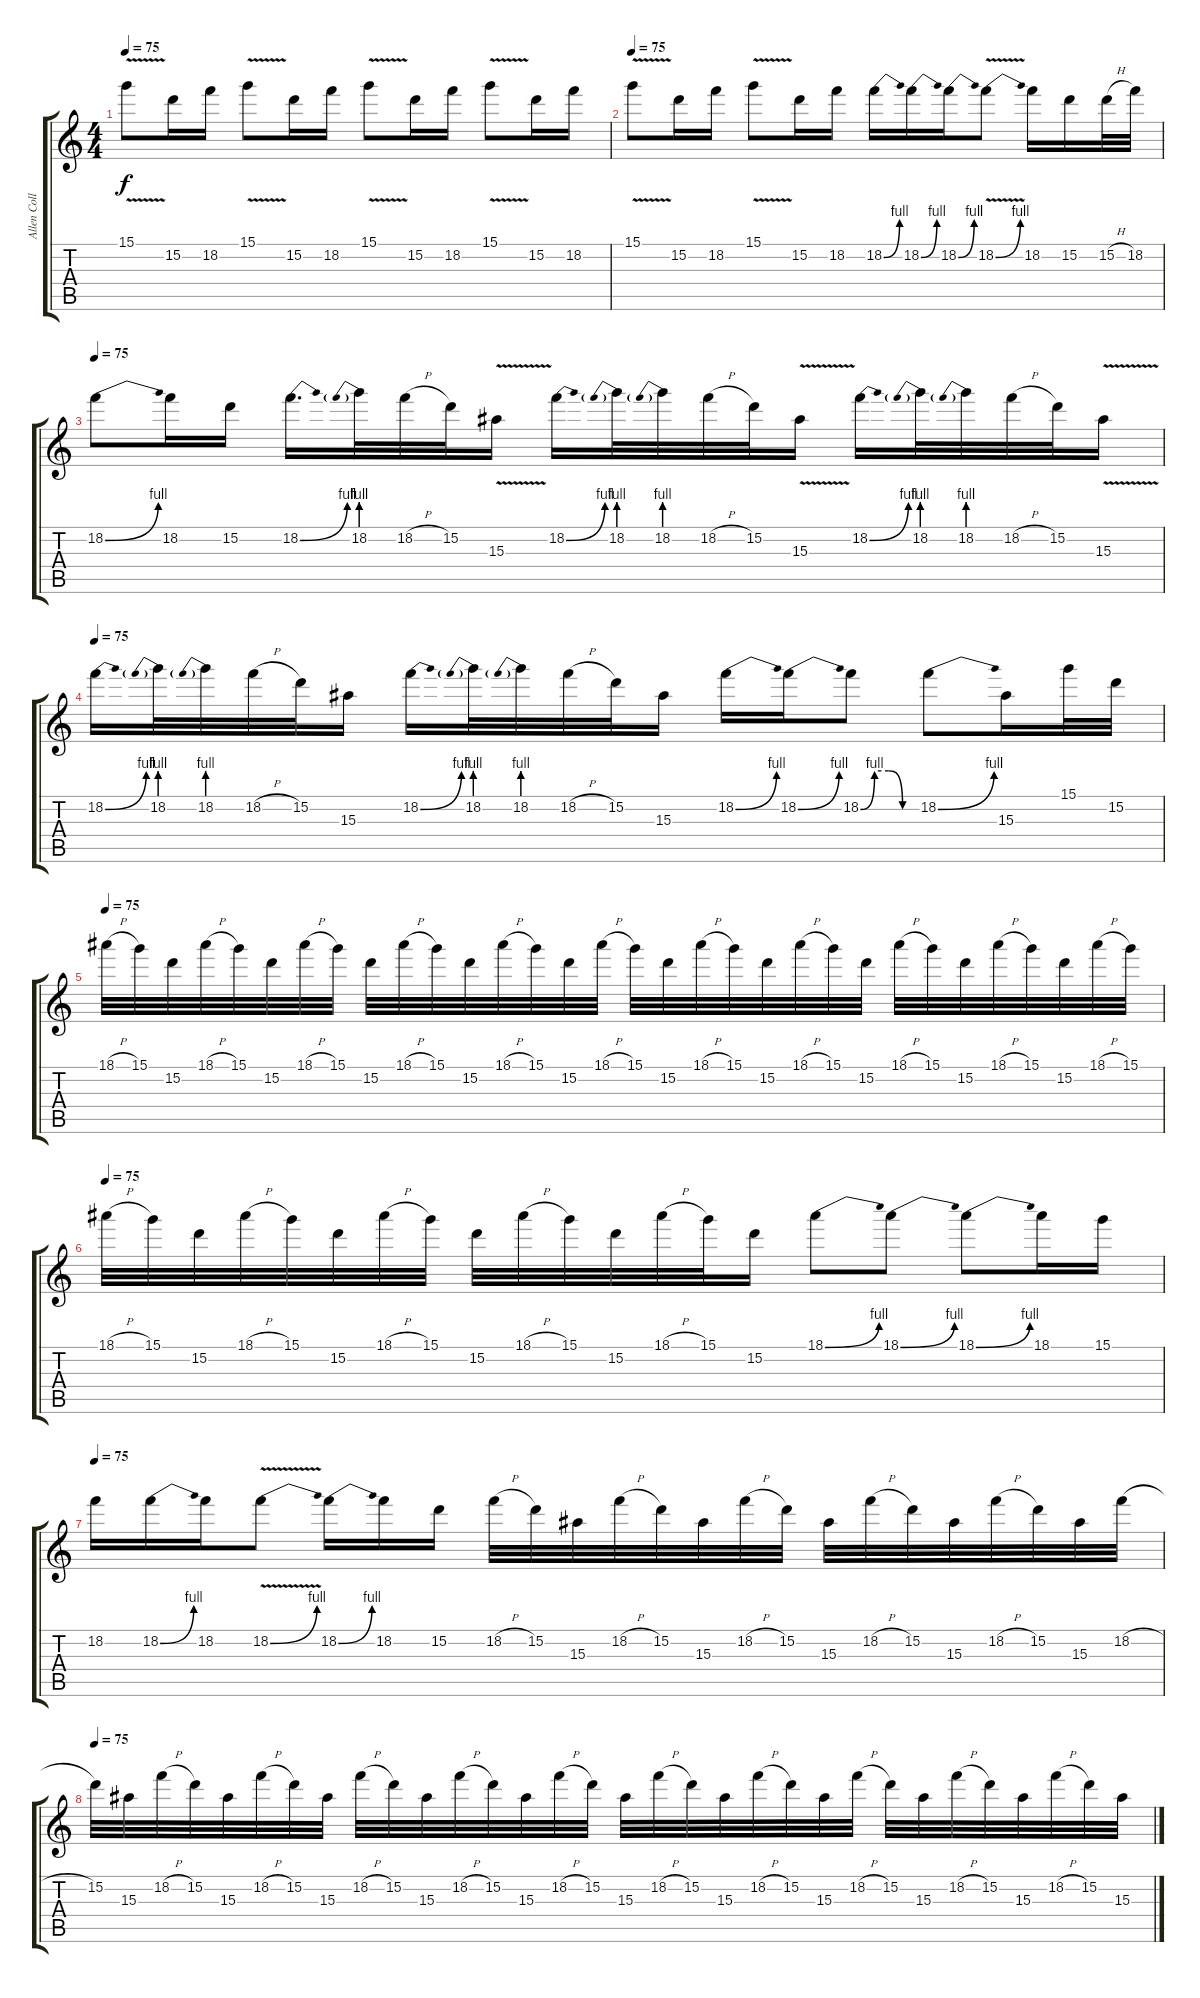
\track ("Allen Collins (solo guitar)" "Allen Coll") {instrument distortionguitar}
\staff {score tabs}
\tuning (E4 B3 G3 D3 A2 E2) {hide}
\ts (4 4)
\tempo 75
\clef g2
\ks c
15.1{v}.8{dy f} 15.2.16 18.2.16 15.1{v}.8 15.2.16 18.2.16 15.1{v}.8 15.2.16 18.2.16 15.1{v}.8 15.2.16 18.2.16 |
\tempo 75
15.1{v}.8 15.2.16 18.2.16 15.1{v}.8 15.2.16 18.2.16 18.2{be (bend 0 0 60 4)}.16 18.2{be (bend 0 0 60 4)}.16 18.2{be (bend 0 0 60 4)}.16 18.2{be (bend 0 0 60 4) v}.8 18.2.16 15.2.16 15.2{h}.32 18.2.32 |
\tempo 75
18.2{be (bend 0 0 60 4)}.8 18.2.16 15.2.16 18.2{be (bend 0 0 60 4)}.16{d} 18.2{be (prebend 0 4 60 4)}.32 18.2{h}.32 15.2.32 15.3{v}.16 18.2{be (bend 0 0 60 4)}.16 18.2{be (prebend 0 4 60 4)}.32 18.2{be (prebend 0 4 60 4)}.32 18.2{h}.32 15.2.32 15.3{v}.16 18.2{be (bend 0 0 60 4)}.16 18.2{be (prebend 0 4 60 4)}.32 18.2{be (prebend 0 4 60 4)}.32 18.2{h}.32 15.2.32 15.3{v}.16 |
\tempo 75
18.2{be (bend 0 0 60 4)}.16 18.2{be (prebend 0 4 60 4)}.32 18.2{be (prebend 0 4 60 4)}.32 18.2{h}.32 15.2.32 15.3.16 18.2{be (bend 0 0 60 4)}.16 18.2{be (prebend 0 4 60 4)}.32 18.2{be (prebend 0 4 60 4)}.32 18.2{h}.32 15.2.32 15.3.16 18.2{be (bend 0 0 60 4)}.16 18.2{be (bend 0 0 60 4)}.16 18.2{be (custom 0 0 15 4 30 4 45 0 60 0)}.8 18.2{be (bend 0 0 60 4)}.8 15.3.16 15.1.32 15.2.32 |
\tempo 75
18.1{h}.32 15.1.32 15.2.32 18.1{h}.32 15.1.32 15.2.32 18.1{h}.32 15.1.32 15.2.32 18.1{h}.32 15.1.32 15.2.32 18.1{h}.32 15.1.32 15.2.32 18.1{h}.32 15.1.32 15.2.32 18.1{h}.32 15.1.32 15.2.32 18.1{h}.32 15.1.32 15.2.32 18.1{h}.32 15.1.32 15.2.32 18.1{h}.32 15.1.32 15.2.32 18.1{h}.32 15.1.32 |
\tempo 75
18.1{h}.32 15.1.32 15.2.32 18.1{h}.32 15.1.32 15.2.32 18.1{h}.32 15.1.32 15.2.32 18.1{h}.32 15.1.32 15.2.32 18.1{h}.32 15.1.32 15.2.16 18.1{be (bend 0 0 60 4)}.8 18.1{be (bend 0 0 60 4)}.8 18.1{be (bend 0 0 60 4)}.8 18.1.16 15.1.16 |
\tempo 75
18.2.16 18.2{be (bend 0 0 60 4)}.16 18.2.16 18.2{be (bend 0 0 60 4) v}.8 18.2{be (bend 0 0 60 4)}.16 18.2.16 15.2.16 18.2{h}.32 15.2.32 15.3.32 18.2{h}.32 15.2.32 15.3.32 18.2{h}.32 15.2.32 15.3.32 18.2{h}.32 15.2.32 15.3.32 18.2{h}.32 15.2.32 15.3.32 18.2{h}.32 |
\tempo 75
15.2.32 15.3.32 18.2{h}.32 15.2.32 15.3.32 18.2{h}.32 15.2.32 15.3.32 18.2{h}.32 15.2.32 15.3.32 18.2{h}.32 15.2.32 15.3.32 18.2{h}.32 15.2.32 15.3.32 18.2{h}.32 15.2.32 15.3.32 18.2{h}.32 15.2.32 15.3.32 18.2{h}.32 15.2.32 15.3.32 18.2{h}.32 15.2.32 15.3.32 18.2{h}.32 15.2.32 15.3.32
